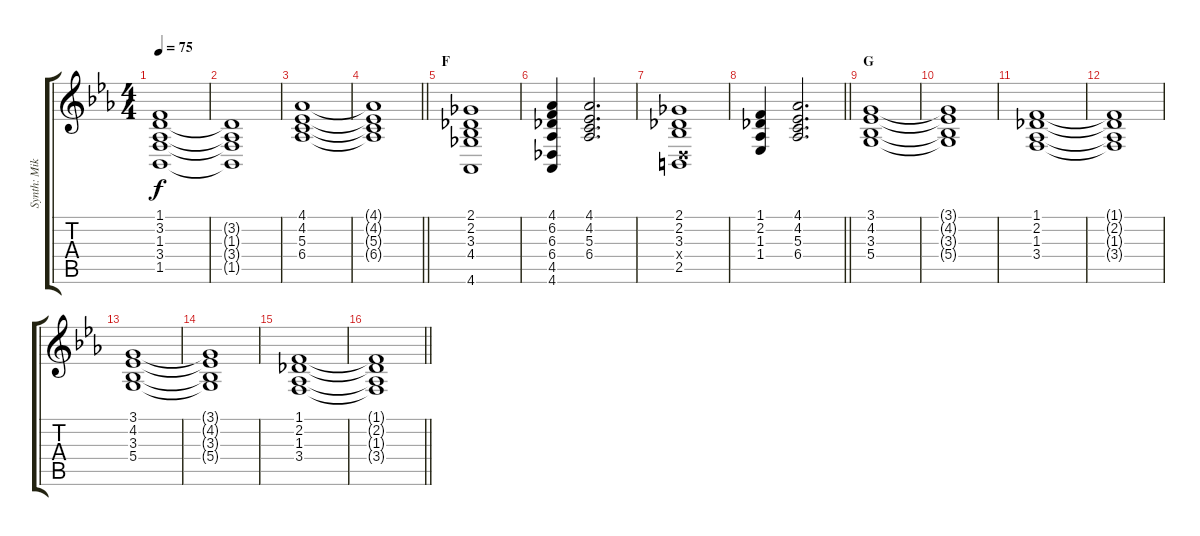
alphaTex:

\track ("Synth: Mike" "Synth: Mik") {instrument stringensemble1}
\staff {score tabs}
\tuning (E4 B3 G3 D3 A2 E2) {hide}
\ts (4 4)
\tempo 75
\clef g2
\ks eb
(1.1 3.2 1.3 3.4 1.5).1{dy f} |
(3.2{t} 1.3{t} 3.4{t} 1.5{t}).1 |
(4.1 4.2 5.3 6.4).1 |
\barLineRight lightlight
(4.1{t} 4.2{t} 5.3{t} 6.4{t}).1 |
\section ("" "F")
(2.1 2.2 3.3 4.4 4.6).1 |
(4.1 6.2 6.3 6.4 4.5 4.6).4 (4.1 4.2 5.3 6.4).2{d} |
(2.1 2.2 3.3 0.4{x} 2.5).1 |
\barLineRight lightlight
(1.1 2.2 1.3 1.4).4 (4.1 4.2 5.3 6.4).2{d} |
\section ("" "G")
(3.1 4.2 3.3 5.4).1 |
(3.1{t} 4.2{t} 3.3{t} 5.4{t}).1 |
(1.1 2.2 1.3 3.4).1 |
(1.1{t} 2.2{t} 1.3{t} 3.4{t}).1 |
(3.1 4.2 3.3 5.4).1 |
(3.1{t} 4.2{t} 3.3{t} 5.4{t}).1 |
(1.1 2.2 1.3 3.4).1 |
\barLineRight lightlight
(1.1{t} 2.2{t} 1.3{t} 3.4{t}).1
